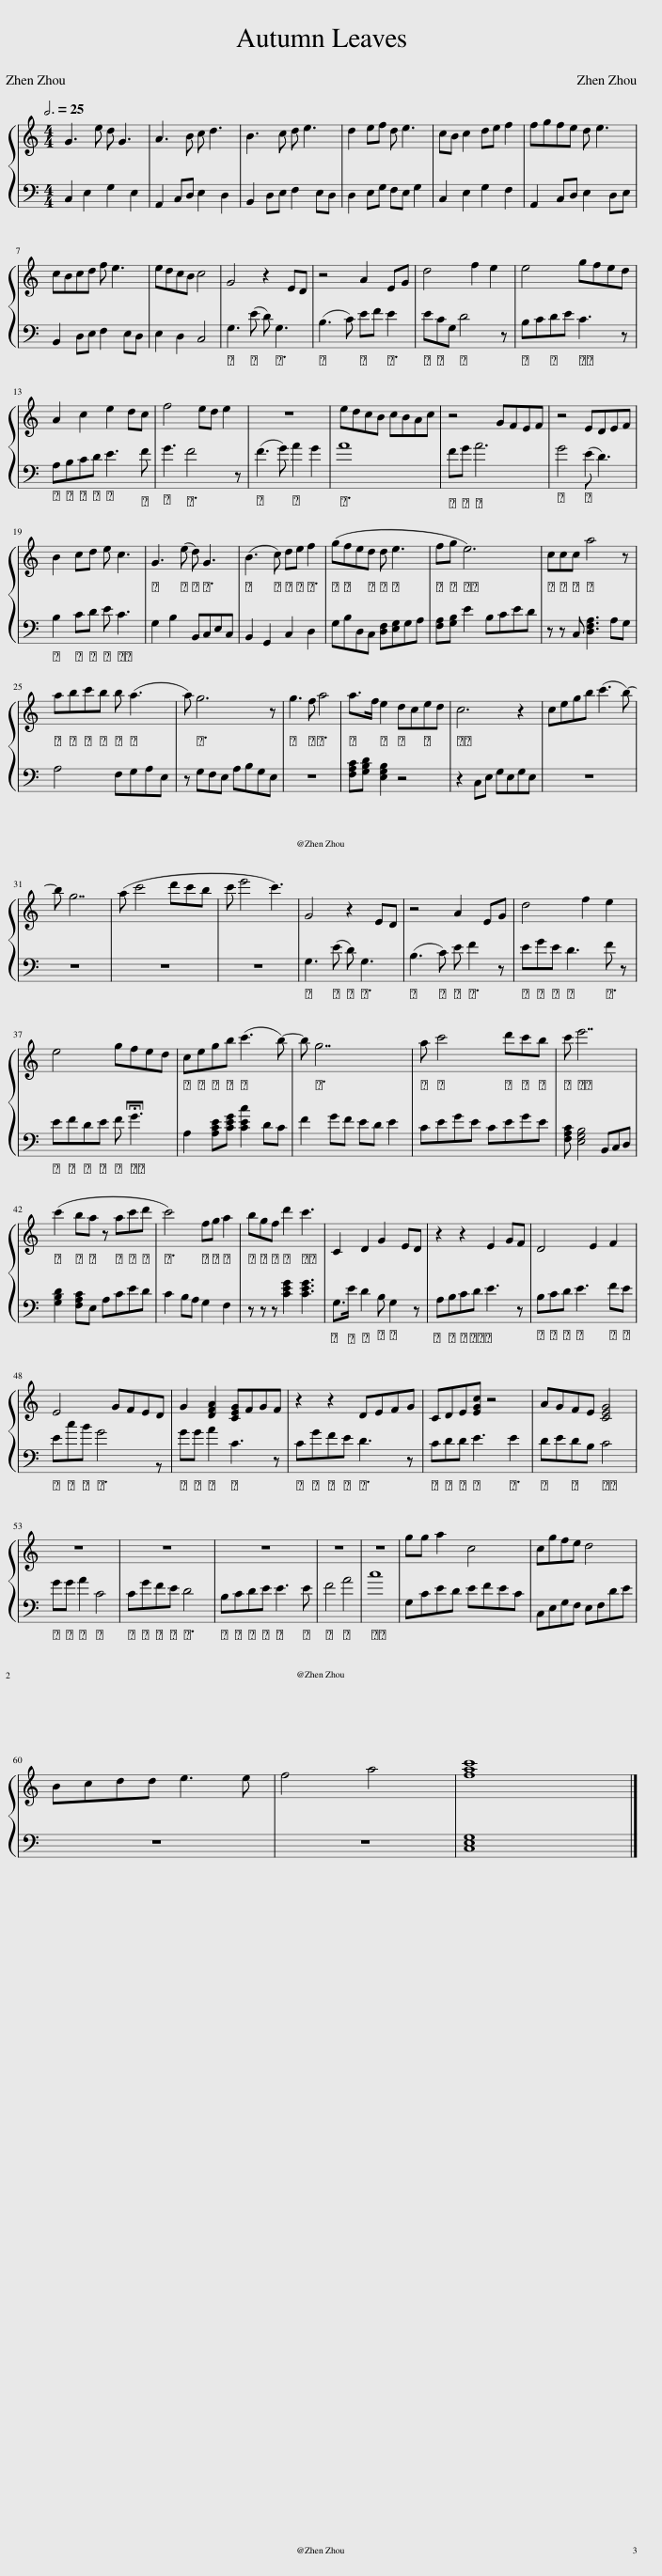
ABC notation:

X:1
%%score { 1 | 2 }
L:1/8
Q:3/4=25
M:4/4
I:linebreak $
K:C
V:1 treble
V:2 bass
V:1
 G3 e d G3 | A3 B c d3 | B3 c d e3 | d2 ef d e3 | cB c2 de f2 | %5
 fgfe d e3 |$ cBcd f e3 | edcB c4 | G4 z2 ED | z4 A2 EG | %10
 d4 f2 e2 | e4 gfed |$ A2 c2 e2 dc | f4 ed e2 | z8 | %15
 edcB cBAc | z4 GFEF | z4 EDEF |$ B2 cd e c3 | G3 (e d) G3 | %20
 (B3 c) de f2 | (gfed d e3 | fg e6) | ccc a4 z |$ abc'b b (a3 | %25
 a) g6 z | g3 f a4 | a>f e2 dced | c6 z2 | cegb (c'3 b-) |$ %30
 b g7 | (a c'4 d'c'b | c' e'4 c'3) | G4 z2 ED | z4 A2 EG | %35
 d4 f2 e2 |$ e4 gfed | cegb (c'3 b-) | b g7 | a c'4 d'c'b | %40
 c' e'7 |$ (c'2 ba z ac'd' | c'4) fg a2 | bgf d'2 c'3 | C2 D2 G2 ED | %45
 z2 z2 E2 GF | D4 E2 F2 |$ E4 GFED | G2 [DFA]2 [CEG]FGF | z2 z2 DEFG | %50
 CDE[EGc] z4 | AGFE [CEG]4 |$ z8 | z8 | z8 | %55
 z8 | z8 | gg a2 c4 | cgfe d4 |$ Bcdd e3 e | %60
 f4 a4 | [fac']8 |] %62
V:2
 C,2 E,2 G,2 E,2 | A,,2 C,D, E,2 D,2 | B,,2 D,E, F,2 E,D, | D,2 E,G, F,E, G,2 | C,2 E,2 G,2 F,2 | %5
 A,,2 C,D, E,2 D,E, |$ B,,2 D,E, F,2 E,D, | E,2 D,2 C,4 | G,3 (E D) G,3 | (B,3 C) EF E2 | %10
 ECG, D4 z | B,CDE C3 z |$ A,B,CD E3 F | G3 F4 z | (F3 G) A2 G2 | %15
 A8 | FG A6 | G4 (E D3) |$ B,2 CD E C3 | G,2 B,2 B,,C,E,C, | %20
 B,,2 G,,2 C,2 D,2 | G,B,D,C, [D,F,][E,G,]G,A, | [F,A,][G,B,] E2 B,CED | z z C, [D,F,A,]3 A,G, |$ A,4 F,G,A,E, | %25
 z G,F,E, A,B,G,E, | z8 | [F,A,C][G,B,D] [E,G,B,]2 z4 | z2 C,E, G,E,G,E, | z8 |$ %30
 z8 | z8 | z8 | G,3 (E D) G,3 | (B,3 C) E F2 z | %35
 EGE D3 F z |$ EFDE F !fermata!G3 | A,2 [A,CE][CEG] [CEc]2 DC | F2 GF ED E2 | CEGE CEGE | %40
 [F,A,C] [E,G,B,]4 B,,C,D, |$ [G,B,D]2 [F,A,C]E, A,CED | C2 B,A, G,2 F,2 | z z z [CEG]2 [CEG]3 | G,>E D2 B, G,2 z | %45
 A,B,CD E3 z | B,CD E3 FE |$ EcB G4 z | GG A2 C3 z | CGFE D3 z | %50
 CDD E3 E2 | DEDB, C4 |$ GG A2 C4 | CGFE D4 | B,CDE E3 E | %55
 F4 A4 | c8 | G,CED EFEC | C,E,G,F, E,F,DE |$ z8 | %60
 z8 | [C,E,G,]8 |] %62
